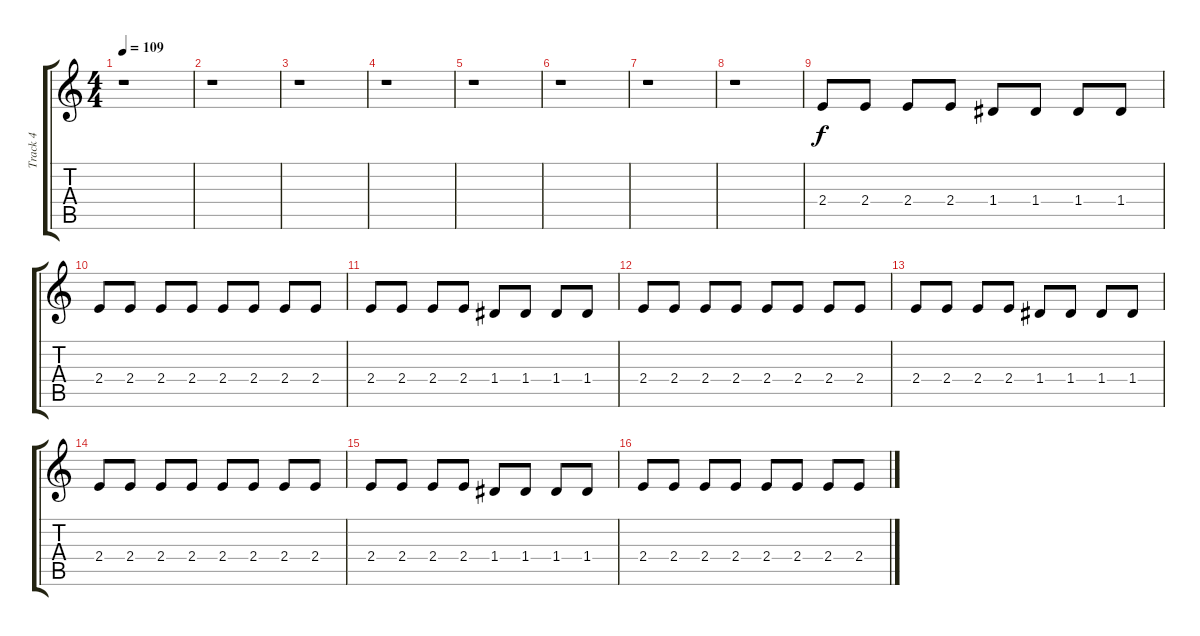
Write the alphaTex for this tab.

\track ("Track 4" "Track 4") {instrument overdrivenguitar}
\staff {score tabs}
\tuning (E4 B3 G3 D3 A2 E2) {hide}
\ts (4 4)
\tempo 109
\clef g2
\ks c
r.1{dy f} |
r.1 |
r.1 |
r.1 |
r.1 |
r.1 |
r.1 |
r.1 |
2.4.8{instrument guitarharmonics} 2.4.8 2.4.8 2.4.8 1.4.8 1.4.8 1.4.8 1.4.8 |
2.4.8 2.4.8 2.4.8 2.4.8 2.4.8 2.4.8 2.4.8 2.4.8 |
2.4.8 2.4.8 2.4.8 2.4.8 1.4.8 1.4.8 1.4.8 1.4.8 |
2.4.8 2.4.8 2.4.8 2.4.8 2.4.8 2.4.8 2.4.8 2.4.8 |
2.4.8 2.4.8 2.4.8 2.4.8 1.4.8 1.4.8 1.4.8 1.4.8 |
2.4.8 2.4.8 2.4.8 2.4.8 2.4.8 2.4.8 2.4.8 2.4.8 |
2.4.8 2.4.8 2.4.8 2.4.8 1.4.8 1.4.8 1.4.8 1.4.8 |
2.4.8 2.4.8 2.4.8 2.4.8 2.4.8 2.4.8 2.4.8 2.4.8
